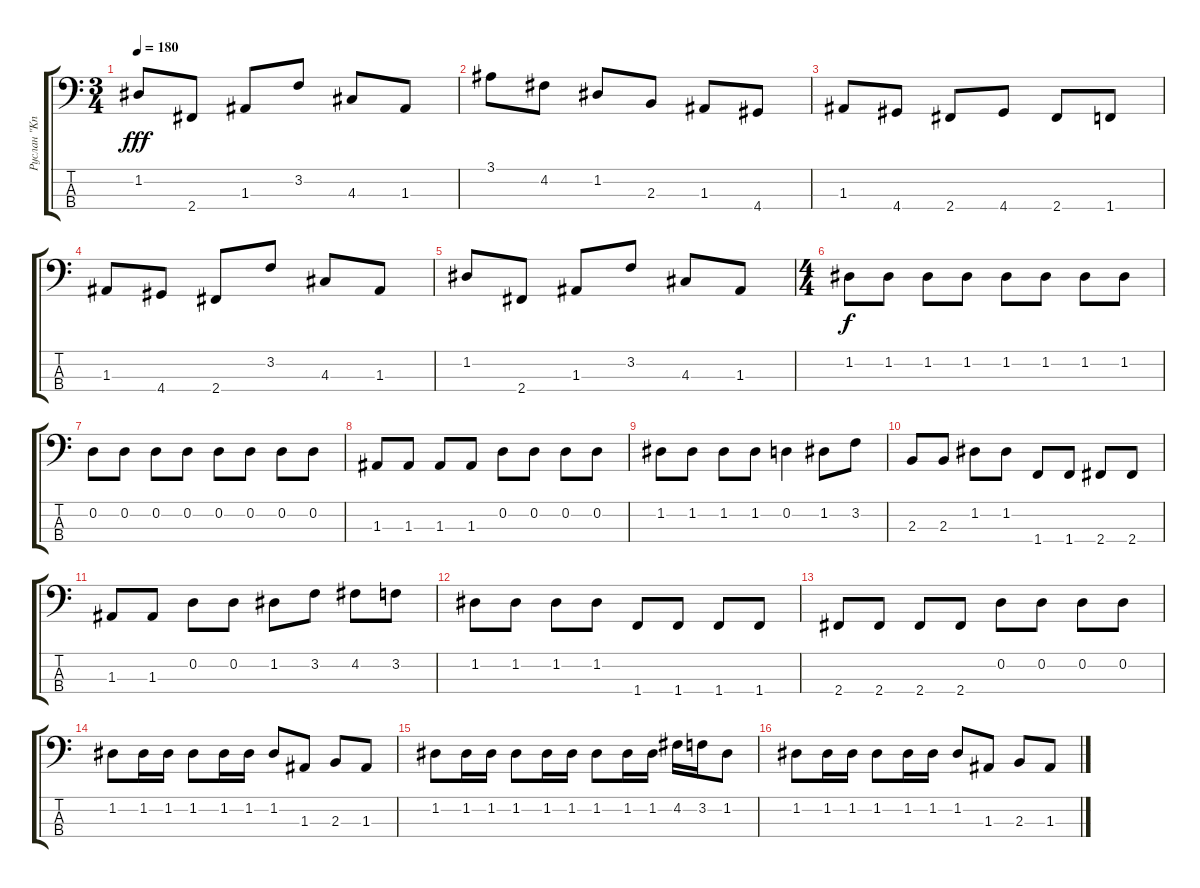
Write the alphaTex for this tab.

\track ("Руслан \"Kniaz\"" "Руслан \"Kn") {instrument electricbassfinger}
\staff {score tabs}
\tuning (G2 D2 A1 E1) {hide}
\ts (3 4)
\tempo 180
\clef f4
\ks c
1.2.8{dy fff} 2.4.8 1.3.8 3.2.8 4.3.8 1.3.8 |
3.1.8 4.2.8 1.2.8 2.3.8 1.3.8 4.4.8 |
1.3.8 4.4.8 2.4.8 4.4.8 2.4.8 1.4.8 |
1.3.8 4.4.8 2.4.8 3.2.8 4.3.8 1.3.8 |
1.2.8 2.4.8 1.3.8 3.2.8 4.3.8 1.3.8 |
\ts (4 4)
1.2.8{dy f} 1.2.8 1.2.8 1.2.8 1.2.8 1.2.8 1.2.8 1.2.8 |
0.2.8 0.2.8 0.2.8 0.2.8 0.2.8 0.2.8 0.2.8 0.2.8 |
1.3.8 1.3.8 1.3.8 1.3.8 0.2.8 0.2.8 0.2.8 0.2.8 |
1.2.8 1.2.8 1.2.8 1.2.8 0.2.4 1.2.8 3.2.8 |
2.3.8 2.3.8 1.2.8 1.2.8 1.4.8 1.4.8 2.4.8 2.4.8 |
1.3.8 1.3.8 0.2.8 0.2.8 1.2.8 3.2.8 4.2.8 3.2.8 |
1.2.8 1.2.8 1.2.8 1.2.8 1.4.8 1.4.8 1.4.8 1.4.8 |
2.4.8 2.4.8 2.4.8 2.4.8 0.2.8 0.2.8 0.2.8 0.2.8 |
1.2.8 1.2.16 1.2.16 1.2.8 1.2.16 1.2.16 1.2.8 1.3.8 2.3.8 1.3.8 |
1.2.8 1.2.16 1.2.16 1.2.8 1.2.16 1.2.16 1.2.8 1.2.16 1.2.16 4.2.16 3.2.16 1.2.8 |
1.2.8 1.2.16 1.2.16 1.2.8 1.2.16 1.2.16 1.2.8 1.3.8 2.3.8 1.3.8
